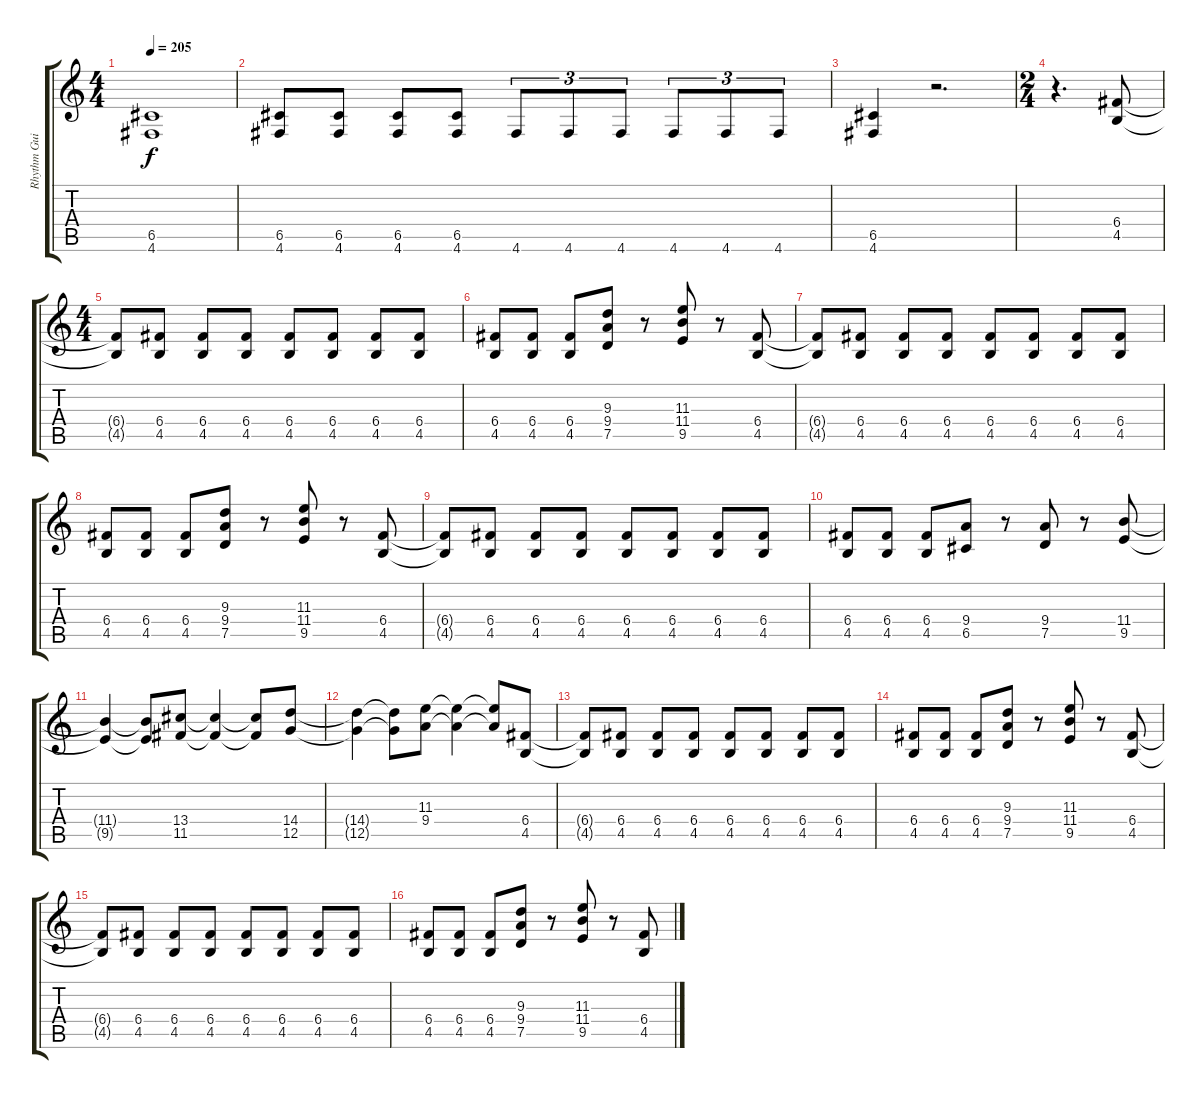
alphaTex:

\track ("Rhythm Guitar" "Rhythm Gui") {instrument distortionguitar}
\staff {score tabs}
\tuning (D4 A3 F3 C3 G2 D2) {hide}
\ts (4 4)
\tempo 205
\clef g2
\ks c
(6.5{t} 4.6{t}).1{dy f} |
(6.5 4.6).8 (6.5 4.6).8 (6.5 4.6).8 (6.5 4.6).8 4.6.8{tu (3 2)} 4.6.8{tu (3 2)} 4.6.8{tu (3 2)} 4.6.8{tu (3 2)} 4.6.8{tu (3 2)} 4.6.8{tu (3 2)} |
(6.5 4.6).4 r.2{d} |
\ts (2 4)
r.4{d} (6.4 4.5).8 |
\ts (4 4)
(6.4{t} 4.5{t}).8 (6.4 4.5).8 (6.4 4.5).8 (6.4 4.5).8 (6.4 4.5).8 (6.4 4.5).8 (6.4 4.5).8 (6.4 4.5).8 |
(6.4 4.5).8 (6.4 4.5).8 (6.4 4.5).8 (9.3 9.4 7.5).8 r.8 (11.3 11.4 9.5).8 r.8 (6.4 4.5).8 |
(6.4{t} 4.5{t}).8 (6.4 4.5).8 (6.4 4.5).8 (6.4 4.5).8 (6.4 4.5).8 (6.4 4.5).8 (6.4 4.5).8 (6.4 4.5).8 |
(6.4 4.5).8 (6.4 4.5).8 (6.4 4.5).8 (9.3 9.4 7.5).8 r.8 (11.3 11.4 9.5).8 r.8 (6.4 4.5).8 |
(6.4{t} 4.5{t}).8 (6.4 4.5).8 (6.4 4.5).8 (6.4 4.5).8 (6.4 4.5).8 (6.4 4.5).8 (6.4 4.5).8 (6.4 4.5).8 |
(6.4 4.5).8 (6.4 4.5).8 (6.4 4.5).8 (9.4 6.5).8 r.8 (9.4 7.5).8 r.8 (11.4 9.5).8 |
(11.4{t} 9.5{t}).4 (11.4{t} 9.5{t}).8 (13.4 11.5).8 (13.4{t} 11.5{t}).4 (13.4{t} 11.5{t}).8 (14.4 12.5).8 |
(14.4{t} 12.5{t}).4 (14.4{t} 12.5{t}).8 (11.3 9.4).8 (11.3{t} 9.4{t}).4 (11.3{t} 9.4{t}).8 (6.4 4.5).8 |
(6.4{t} 4.5{t}).8 (6.4 4.5).8 (6.4 4.5).8 (6.4 4.5).8 (6.4 4.5).8 (6.4 4.5).8 (6.4 4.5).8 (6.4 4.5).8 |
(6.4 4.5).8 (6.4 4.5).8 (6.4 4.5).8 (9.3 9.4 7.5).8 r.8 (11.3 11.4 9.5).8 r.8 (6.4 4.5).8 |
(6.4{t} 4.5{t}).8 (6.4 4.5).8 (6.4 4.5).8 (6.4 4.5).8 (6.4 4.5).8 (6.4 4.5).8 (6.4 4.5).8 (6.4 4.5).8 |
(6.4 4.5).8 (6.4 4.5).8 (6.4 4.5).8 (9.3 9.4 7.5).8 r.8 (11.3 11.4 9.5).8 r.8 (6.4 4.5).8
